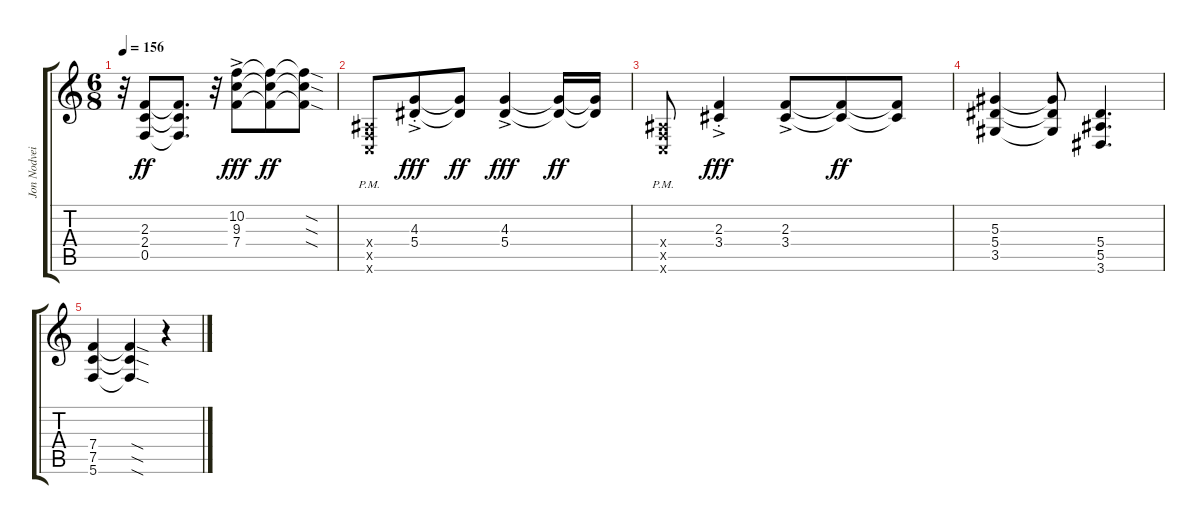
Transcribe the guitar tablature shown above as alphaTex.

\track ("Jon Nodveidt (Rhythm 1)" "Jon Nodvei") {instrument distortionguitar}
\staff {score tabs}
\tuning (C4 G3 Eb3 Bb2 F2 C2) {hide}
\ts (6 8)
\tempo 156
\clef g2
\ks c
r.32{dy ff} (2.3 2.4 0.5).8 (2.3{t} 2.4{t} 0.5{t}).8{d} r.32 (10.2{ac} 9.3{ac} 7.4{ac}).8{dy fff} (10.2{t} 9.3{t} 7.4{t}).8{dy ff} (10.2{sod t} 9.3{sod t} 7.4{sod t}).8 |
(0.4{pm x} 0.5{pm x} 0.6{pm x}).8 (4.3{st} 5.4{ac st}).8{dy fff} (4.3{t} 5.4{t}).8{dy ff} (4.3{ac} 5.4{ac}).4{dy fff} (4.3{t} 5.4{t}).16{dy ff} (4.3{t} 5.4{t}).16 |
(0.4{pm x} 0.5{pm x} 0.6{pm x}).8 (2.3{st} 3.4{ac st}).4{dy fff} (2.3{ac} 3.4{ac}).8 (2.3{t} 3.4{t}).8{dy ff} (2.3{t} 3.4{t}).8 |
(5.3 5.4 3.5).4 (5.3{t} 5.4{t} 3.5{t}).8 (5.4 5.5 3.6).4{d} |
(7.4 7.5 5.6).4 (7.4{sod t} 7.5{sod t} 5.6{sod t}).4 r.4
